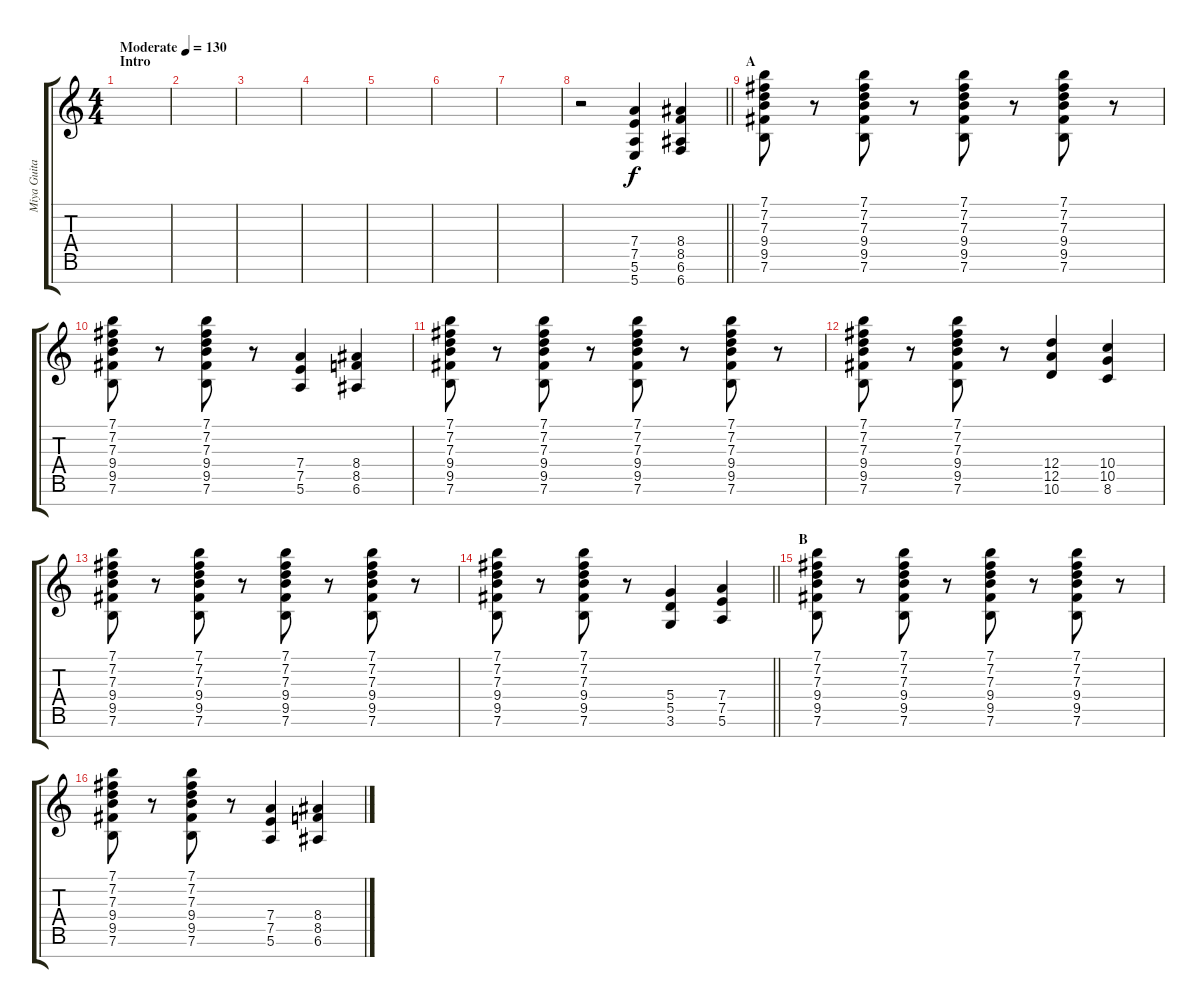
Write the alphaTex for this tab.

\track ("Miya Guitar" "Miya Guita") {instrument electricguitarclean}
\staff {score tabs}
\tuning (E4 B3 G3 D3 A2 E2 B1) {hide}
\ts (4 4)
\section ("" "Intro")
\tempo (130 "Moderate")
\clef g2
\ks c
|
|
|
|
|
|
|
\barLineRight lightlight
r.2 (7.4 7.5 5.6 5.7).4 (8.4 8.5 6.6 6.7).4 |
\section ("" "A")
(7.1 7.2 7.3 9.4 9.5 7.6).8 r.8 (7.1 7.2 7.3 9.4 9.5 7.6).8 r.8 (7.1 7.2 7.3 9.4 9.5 7.6).8 r.8 (7.1 7.2 7.3 9.4 9.5 7.6).8 r.8 |
(7.1 7.2 7.3 9.4 9.5 7.6).8 r.8 (7.1 7.2 7.3 9.4 9.5 7.6).8 r.8 (7.4 7.5 5.6).4 (8.4 8.5 6.6).4 |
(7.1 7.2 7.3 9.4 9.5 7.6).8 r.8 (7.1 7.2 7.3 9.4 9.5 7.6).8 r.8 (7.1 7.2 7.3 9.4 9.5 7.6).8 r.8 (7.1 7.2 7.3 9.4 9.5 7.6).8 r.8 |
(7.1 7.2 7.3 9.4 9.5 7.6).8 r.8 (7.1 7.2 7.3 9.4 9.5 7.6).8 r.8 (12.4 12.5 10.6).4 (10.4 10.5 8.6).4 |
(7.1 7.2 7.3 9.4 9.5 7.6).8 r.8 (7.1 7.2 7.3 9.4 9.5 7.6).8 r.8 (7.1 7.2 7.3 9.4 9.5 7.6).8 r.8 (7.1 7.2 7.3 9.4 9.5 7.6).8 r.8 |
\barLineRight lightlight
(7.1 7.2 7.3 9.4 9.5 7.6).8 r.8 (7.1 7.2 7.3 9.4 9.5 7.6).8 r.8 (5.4 5.5 3.6).4 (7.4 7.5 5.6).4 |
\section ("" "B")
(7.1 7.2 7.3 9.4 9.5 7.6).8 r.8 (7.1 7.2 7.3 9.4 9.5 7.6).8 r.8 (7.1 7.2 7.3 9.4 9.5 7.6).8 r.8 (7.1 7.2 7.3 9.4 9.5 7.6).8 r.8 |
(7.1 7.2 7.3 9.4 9.5 7.6).8 r.8 (7.1 7.2 7.3 9.4 9.5 7.6).8 r.8 (7.4 7.5 5.6).4 (8.4 8.5 6.6).4
